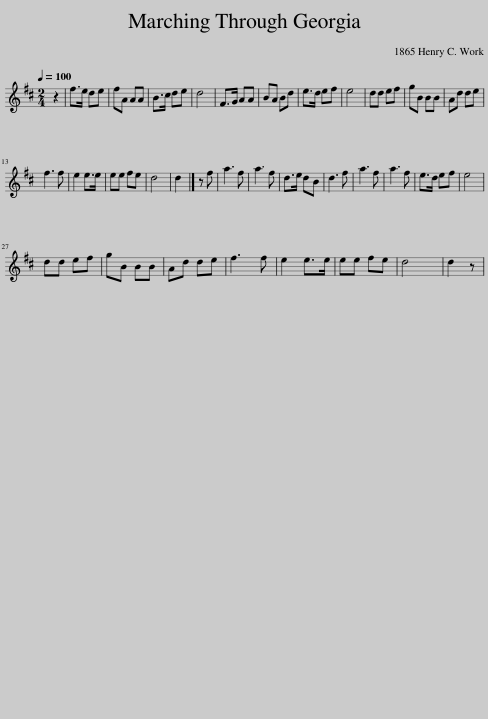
X:1
L:1/8
Q:1/4=100
M:2/4
I:linebreak $
K:none
V:1 treble transpose="8 "
V:1
[K:D] z2 | f>e de | fA AA | B>c de | d4 | %5
 F>G AA | BA Bd | e>d ef | e4 | dd ef | %10
 gB BB | Ad de |$ f3 f | e2 e>e | ee fe | %15
 d4 | d2 |] z f | a3 f | a3 f | %20
 d>e dB | d3 f | a3 f | a3 f | e>d ef | %25
 e4 |$ dd ef | gB BB | Ad de | f3 f | %30
 e2 e>e | ee fe | d4 | d2 z | %34
